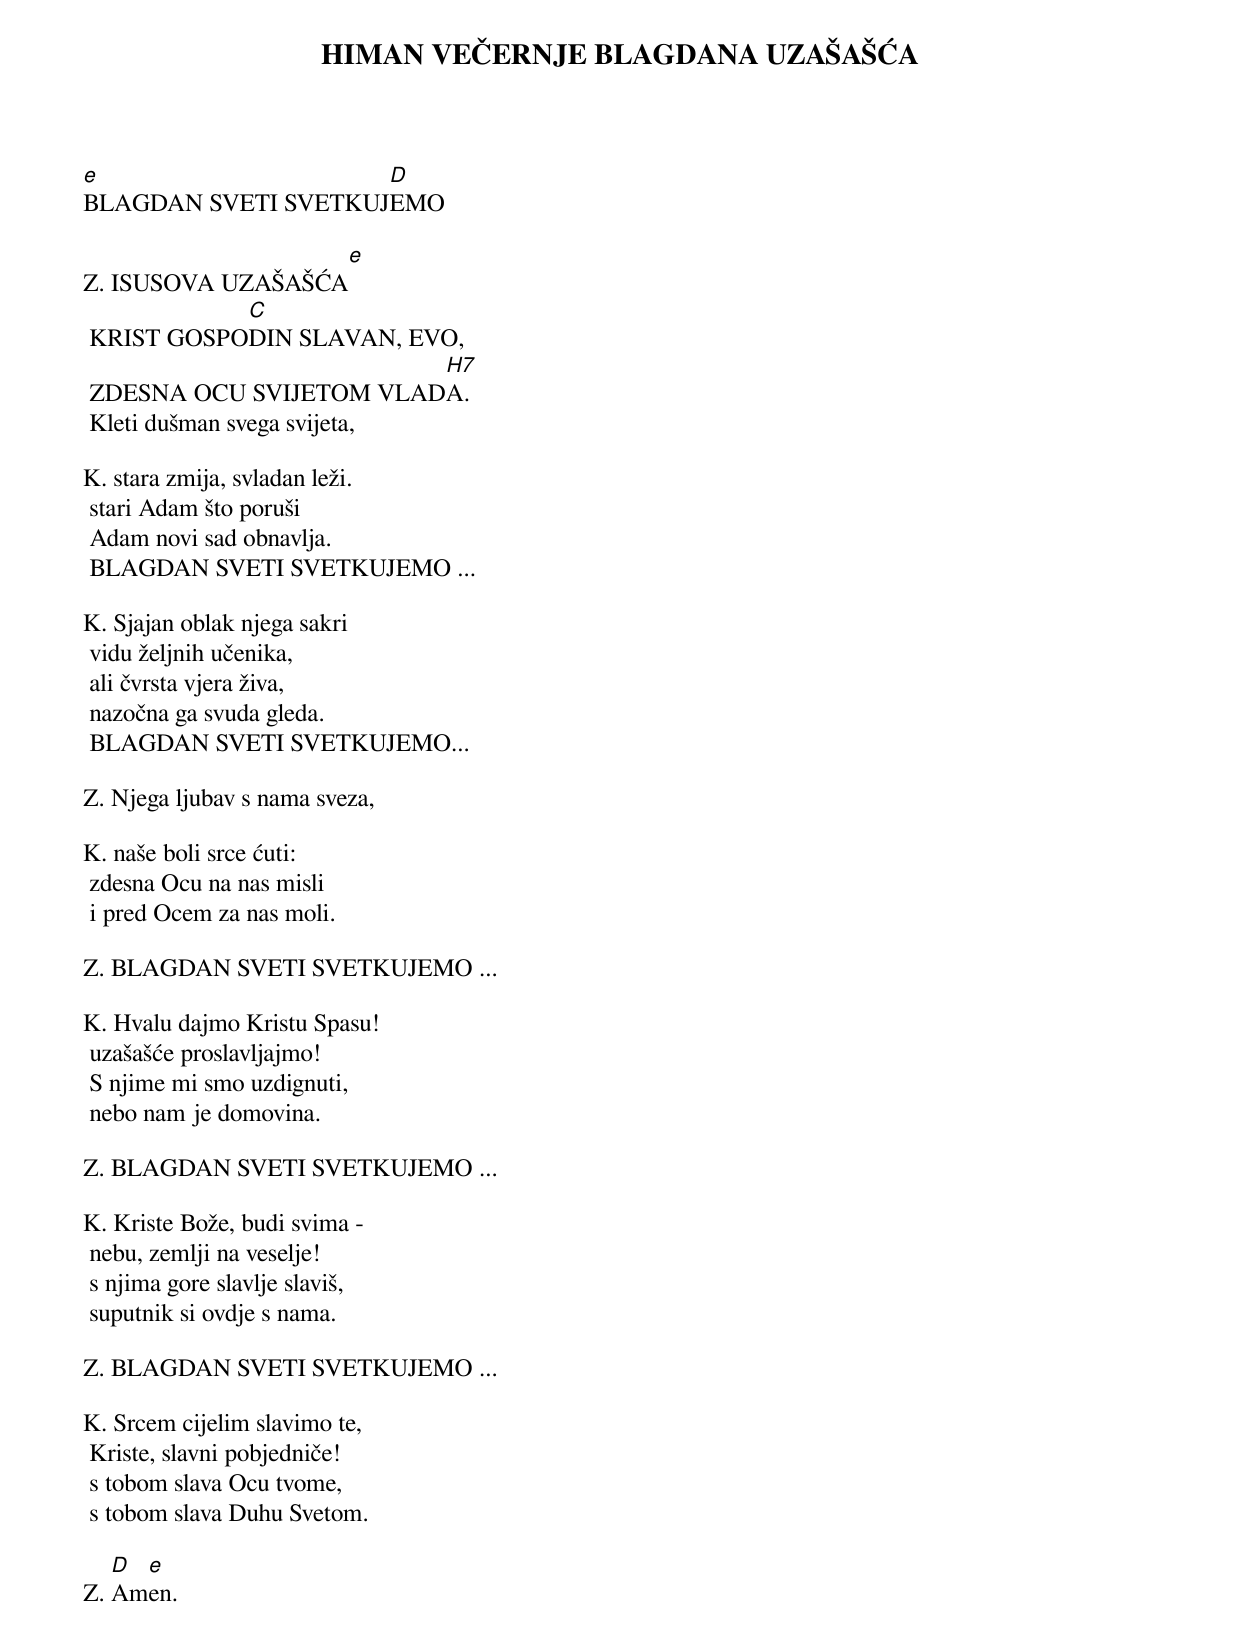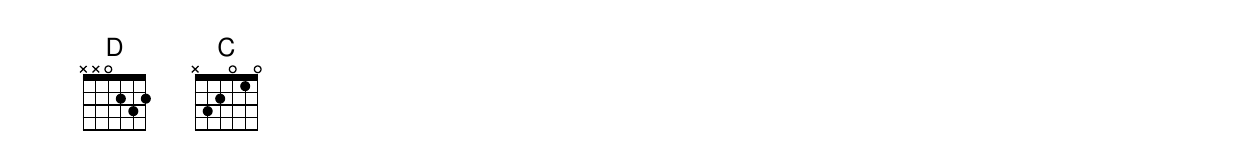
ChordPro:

{title: HIMAN VEČERNJE BLAGDANA UZAŠAŠĆA}

[e]BLAGDAN SVETI SVETKUJ[D]EMO

Z.	ISUSOVA UZAŠAŠĆA[e]
	KRIST GOSPO[C]DIN SLAVAN, EVO,
	ZDESNA OCU SVIJETOM VLAD[H7]A.
	Kleti dušman svega svijeta,

K.	stara zmija, svladan leži.
	stari Adam što poruši
	Adam novi sad obnavlja.
	BLAGDAN SVETI SVETKUJEMO ...

K.	Sjajan oblak njega sakri
	vidu željnih učenika,
	ali čvrsta vjera živa,
	nazočna ga svuda gleda.
	BLAGDAN SVETI SVETKUJEMO...

Z.	Njega ljubav s nama sveza,

K.	naše boli srce ćuti:
	zdesna Ocu na nas misli
	i pred Ocem za nas moli.

Z.	BLAGDAN SVETI SVETKUJEMO ...

K.	Hvalu dajmo Kristu Spasu!
	uzašašće proslavljajmo!
	S njime mi smo uzdignuti,
	nebo nam je domovina.

Z.	BLAGDAN SVETI SVETKUJEMO ...

K.	Kriste Bože, budi svima -
	nebu, zemlji na veselje!
	s njima gore slavlje slaviš,
	suputnik si ovdje s nama.

Z.	BLAGDAN SVETI SVETKUJEMO ...

K.	Srcem cijelim slavimo te,
	Kriste, slavni pobjedniče!
	s tobom slava Ocu tvome,
	s tobom slava Duhu Svetom.

Z.	[D]Am[e]en.
